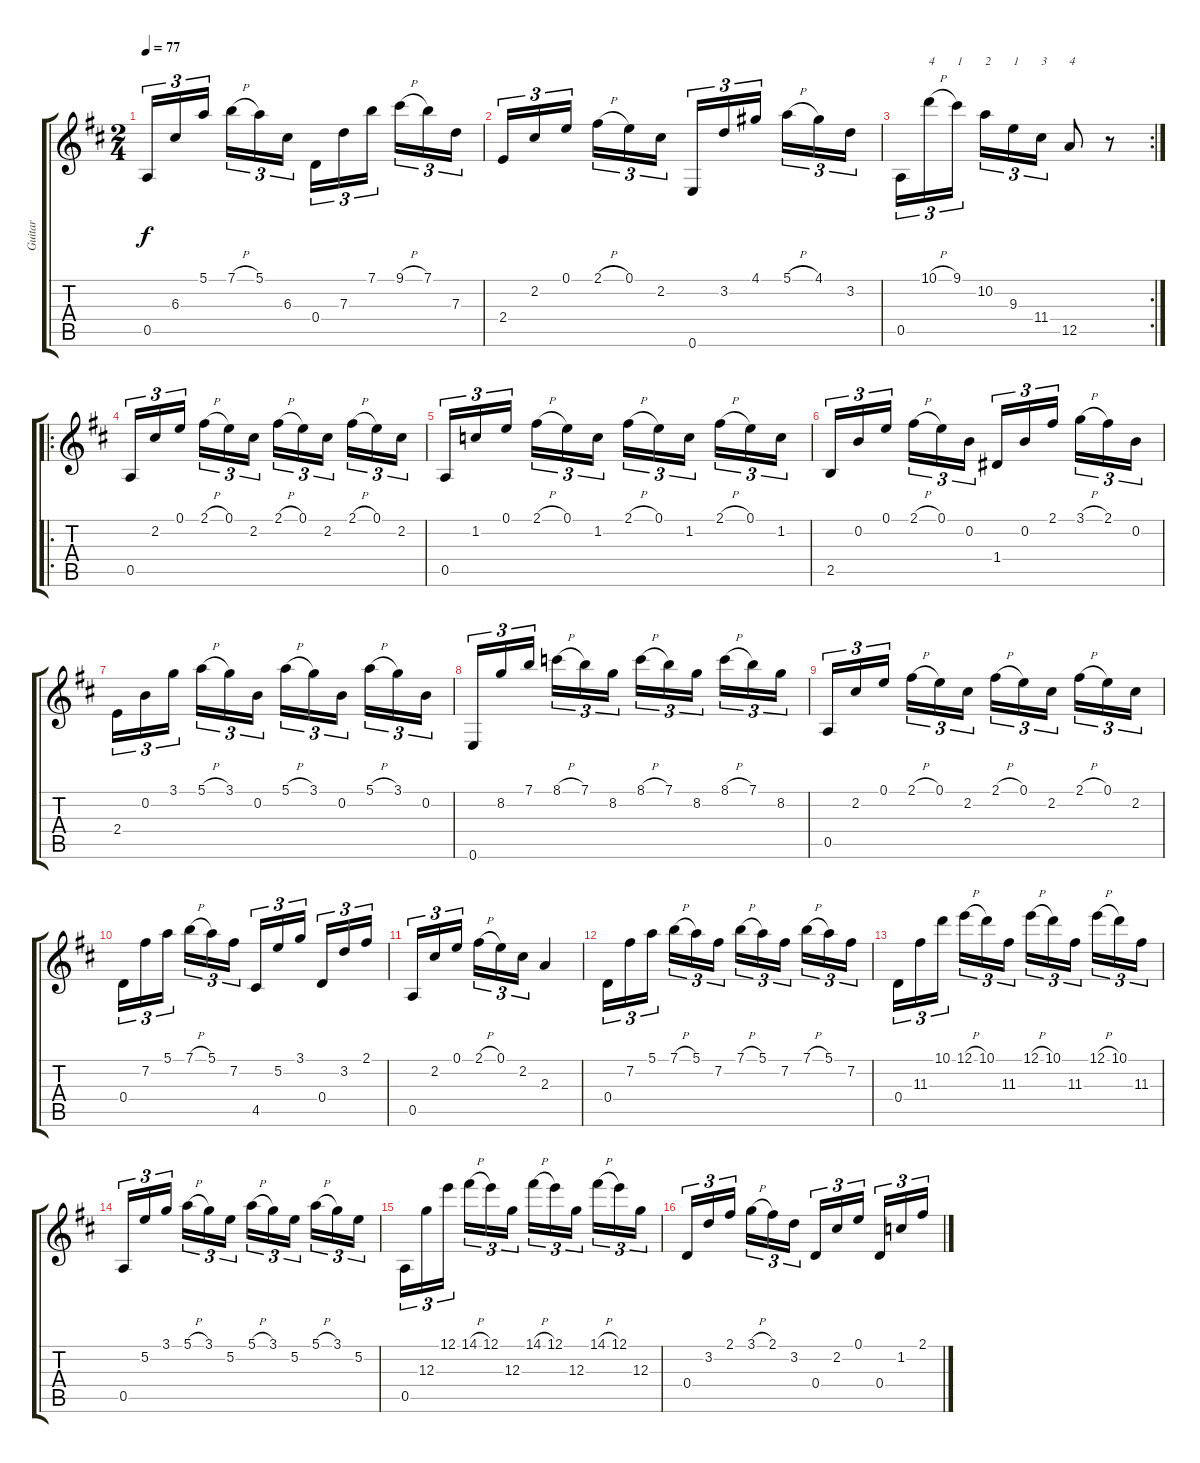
\track ("Guitar" "Guitar") {instrument acousticguitarnylon}
\staff {score tabs}
\tuning (E4 B3 G3 D3 A2 E2) {hide}
\ts (2 4)
\tempo 77
\clef g2
\ks d
0.5.16{tu (3 2) dy f} 6.3.16{tu (3 2)} 5.1.16{tu (3 2)} 7.1{h}.16{tu (3 2)} 5.1.16{tu (3 2)} 6.3.16{tu (3 2)} 0.4.16{tu (3 2)} 7.3.16{tu (3 2)} 7.1.16{tu (3 2)} 9.1{h}.16{tu (3 2)} 7.1.16{tu (3 2)} 7.3.16{tu (3 2)} |
2.4.16{tu (3 2)} 2.2.16{tu (3 2)} 0.1.16{tu (3 2)} 2.1{h}.16{tu (3 2)} 0.1.16{tu (3 2)} 2.2.16{tu (3 2)} 0.6.16{tu (3 2)} 3.2.16{tu (3 2)} 4.1.16{tu (3 2)} 5.1{h}.16{tu (3 2)} 4.1.16{tu (3 2)} 3.2.16{tu (3 2)} |
\rc 2
0.5.16{tu (3 2)} 10.1{h}.16{tu (3 2) txt "4"} 9.1.16{tu (3 2) txt "1"} 10.2.16{tu (3 2) txt "2"} 9.3.16{tu (3 2) txt "1"} 11.4.16{tu (3 2) txt "3"} 12.5.8{txt "4"} r.8 |
\ro
0.5.16{tu (3 2)} 2.2.16{tu (3 2)} 0.1.16{tu (3 2)} 2.1{h}.16{tu (3 2)} 0.1.16{tu (3 2)} 2.2.16{tu (3 2)} 2.1{h}.16{tu (3 2)} 0.1.16{tu (3 2)} 2.2.16{tu (3 2)} 2.1{h}.16{tu (3 2)} 0.1.16{tu (3 2)} 2.2.16{tu (3 2)} |
0.5.16{tu (3 2)} 1.2.16{tu (3 2)} 0.1.16{tu (3 2)} 2.1{h}.16{tu (3 2)} 0.1.16{tu (3 2)} 1.2.16{tu (3 2)} 2.1{h}.16{tu (3 2)} 0.1.16{tu (3 2)} 1.2.16{tu (3 2)} 2.1{h}.16{tu (3 2)} 0.1.16{tu (3 2)} 1.2.16{tu (3 2)} |
2.5.16{tu (3 2)} 0.2.16{tu (3 2)} 0.1.16{tu (3 2)} 2.1{h}.16{tu (3 2)} 0.1.16{tu (3 2)} 0.2.16{tu (3 2)} 1.4.16{tu (3 2)} 0.2.16{tu (3 2)} 2.1.16{tu (3 2)} 3.1{h}.16{tu (3 2)} 2.1.16{tu (3 2)} 0.2.16{tu (3 2)} |
2.4.16{tu (3 2)} 0.2.16{tu (3 2)} 3.1.16{tu (3 2)} 5.1{h}.16{tu (3 2)} 3.1.16{tu (3 2)} 0.2.16{tu (3 2)} 5.1{h}.16{tu (3 2)} 3.1.16{tu (3 2)} 0.2.16{tu (3 2)} 5.1{h}.16{tu (3 2)} 3.1.16{tu (3 2)} 0.2.16{tu (3 2)} |
0.6.16{tu (3 2)} 8.2.16{tu (3 2)} 7.1.16{tu (3 2)} 8.1{h}.16{tu (3 2)} 7.1.16{tu (3 2)} 8.2.16{tu (3 2)} 8.1{h}.16{tu (3 2)} 7.1.16{tu (3 2)} 8.2.16{tu (3 2)} 8.1{h}.16{tu (3 2)} 7.1.16{tu (3 2)} 8.2.16{tu (3 2)} |
0.5.16{tu (3 2)} 2.2.16{tu (3 2)} 0.1.16{tu (3 2)} 2.1{h}.16{tu (3 2)} 0.1.16{tu (3 2)} 2.2.16{tu (3 2)} 2.1{h}.16{tu (3 2)} 0.1.16{tu (3 2)} 2.2.16{tu (3 2)} 2.1{h}.16{tu (3 2)} 0.1.16{tu (3 2)} 2.2.16{tu (3 2)} |
0.4.16{tu (3 2)} 7.2.16{tu (3 2)} 5.1.16{tu (3 2)} 7.1{h}.16{tu (3 2)} 5.1.16{tu (3 2)} 7.2.16{tu (3 2)} 4.5.16{tu (3 2)} 5.2.16{tu (3 2)} 3.1.16{tu (3 2)} 0.4.16{tu (3 2)} 3.2.16{tu (3 2)} 2.1.16{tu (3 2)} |
0.5.16{tu (3 2)} 2.2.16{tu (3 2)} 0.1.16{tu (3 2)} 2.1{h}.16{tu (3 2)} 0.1.16{tu (3 2)} 2.2.16{tu (3 2)} 2.3.4 |
0.4.16{tu (3 2)} 7.2.16{tu (3 2)} 5.1.16{tu (3 2)} 7.1{h}.16{tu (3 2)} 5.1.16{tu (3 2)} 7.2.16{tu (3 2)} 7.1{h}.16{tu (3 2)} 5.1.16{tu (3 2)} 7.2.16{tu (3 2)} 7.1{h}.16{tu (3 2)} 5.1.16{tu (3 2)} 7.2.16{tu (3 2)} |
0.4.16{tu (3 2)} 11.3.16{tu (3 2)} 10.1.16{tu (3 2)} 12.1{h}.16{tu (3 2)} 10.1.16{tu (3 2)} 11.3.16{tu (3 2)} 12.1{h}.16{tu (3 2)} 10.1.16{tu (3 2)} 11.3.16{tu (3 2)} 12.1{h}.16{tu (3 2)} 10.1.16{tu (3 2)} 11.3.16{tu (3 2)} |
0.5.16{tu (3 2)} 5.2.16{tu (3 2)} 3.1.16{tu (3 2)} 5.1{h}.16{tu (3 2)} 3.1.16{tu (3 2)} 5.2.16{tu (3 2)} 5.1{h}.16{tu (3 2)} 3.1.16{tu (3 2)} 5.2.16{tu (3 2)} 5.1{h}.16{tu (3 2)} 3.1.16{tu (3 2)} 5.2.16{tu (3 2)} |
0.5.16{tu (3 2)} 12.3.16{tu (3 2)} 12.1.16{tu (3 2)} 14.1{h}.16{tu (3 2)} 12.1.16{tu (3 2)} 12.3.16{tu (3 2)} 14.1{h}.16{tu (3 2)} 12.1.16{tu (3 2)} 12.3.16{tu (3 2)} 14.1{h}.16{tu (3 2)} 12.1.16{tu (3 2)} 12.3.16{tu (3 2)} |
0.4.16{tu (3 2)} 3.2.16{tu (3 2)} 2.1.16{tu (3 2)} 3.1{h}.16{tu (3 2)} 2.1.16{tu (3 2)} 3.2.16{tu (3 2)} 0.4.16{tu (3 2)} 2.2.16{tu (3 2)} 0.1.16{tu (3 2)} 0.4.16{tu (3 2)} 1.2.16{tu (3 2)} 2.1.16{tu (3 2)}
